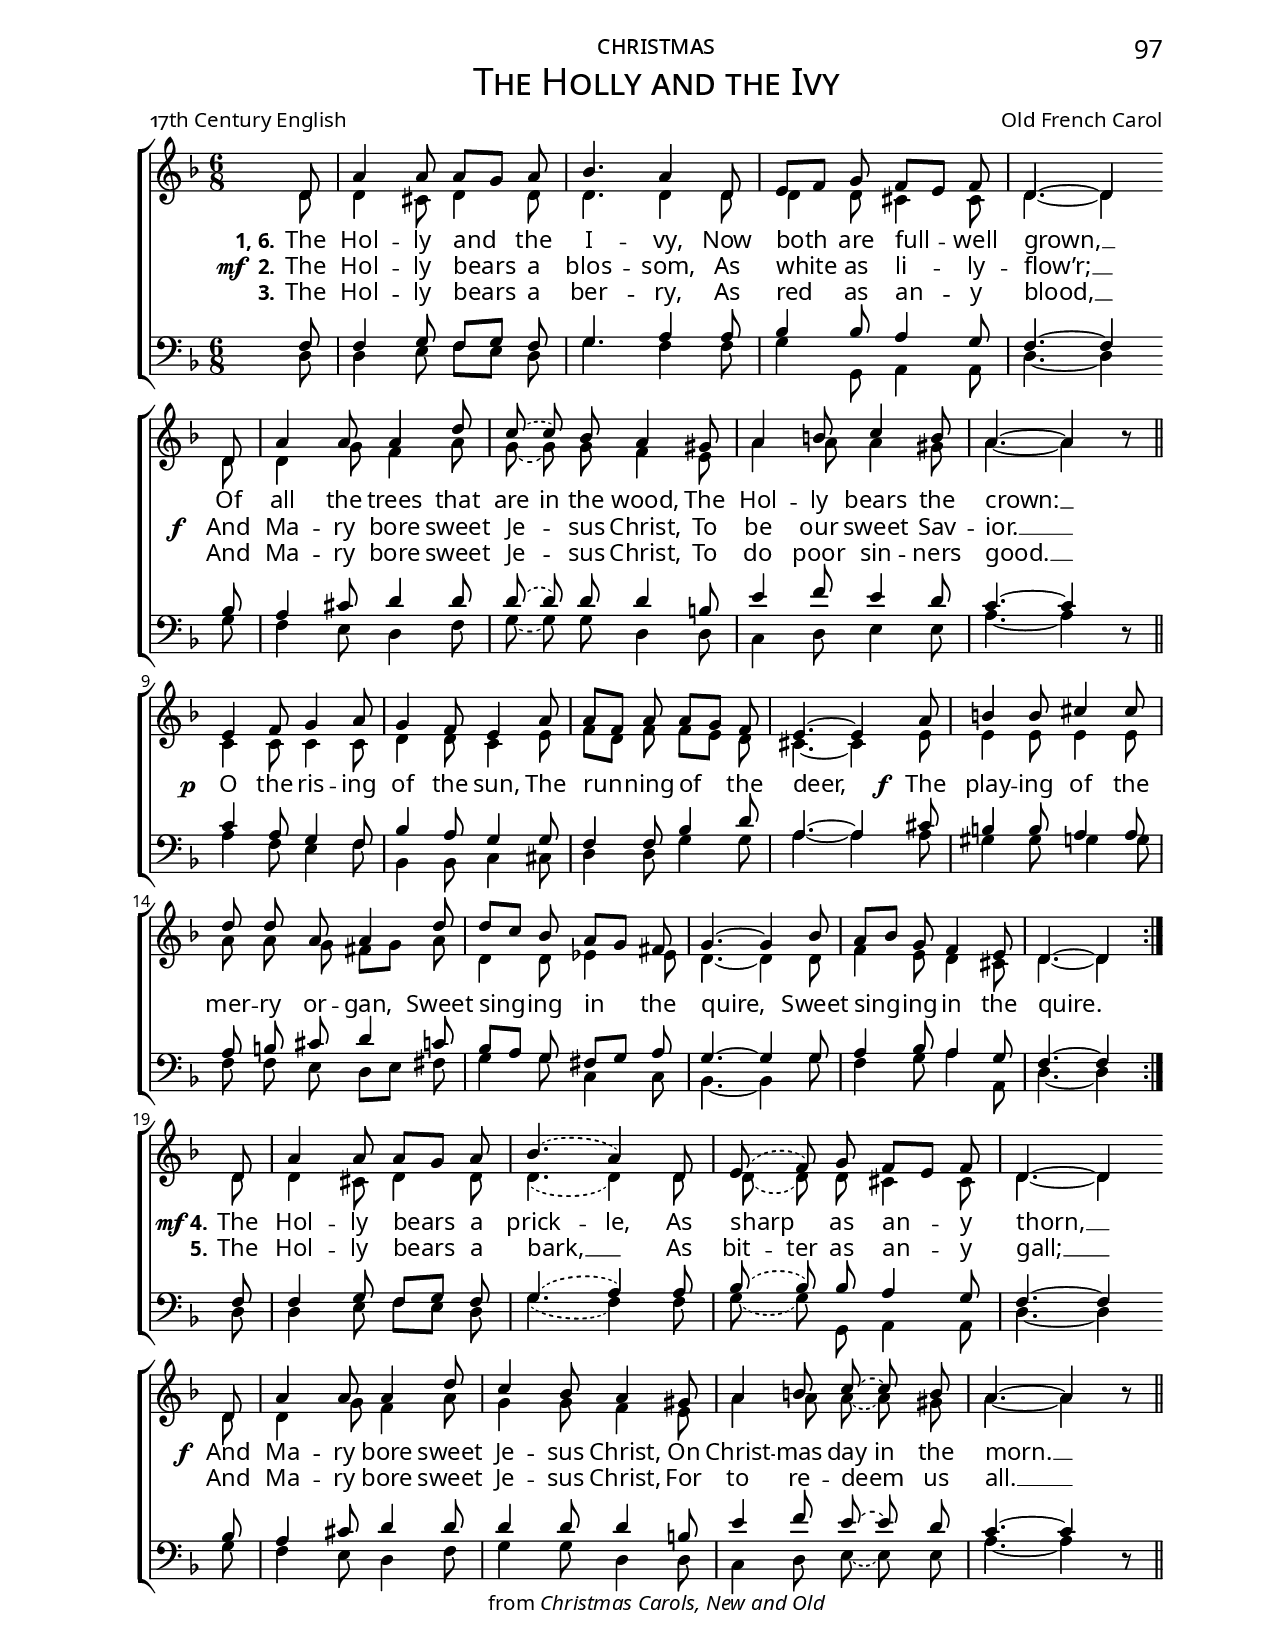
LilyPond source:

\version "2.14.2"
\include "util.ly"
\header {
  title = \markup{\override #'(font-name . "Garamond Premr Pro Smbd Subh"){ \abs-fontsize #18 \smallCapsOldStyle"The Holly and the Ivy"}}
  poet = \markup\oldStyleNum"17th Century English"
  composer = \markup\oldStyleNum"Old French Carol"
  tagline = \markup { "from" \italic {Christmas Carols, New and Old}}
}
\paper {
  %print-all-headers = ##t
  paper-height = 11\in
  paper-width = 8.5\in
  indent = 0\in
  %system-system-spacing = #'((basic-distance . 10) (padding . 0))
  system-system-spacing =
    #'((basic-distance . 0)
       (minimum-distance . 0)
       (padding . -5)
       (stretchability . 100))
  last-bottom-spacing =
    #'((basic-distance . -10)
       (minimum-distance . -10)
       (padding . 0)
       (stretchability . 0))
  ragged-last-bottom = ##f
  ragged-bottom = ##f
  two-sided = ##t
  inner-margin = 1\in
  outer-margin = 0.75\in
  top-margin = 0.26\in
  bottom-margin = 0.25\in
  first-page-number = #097
  print-first-page-number = ##t
  headerLine = \markup{ \smallCapsOldStyle"christmas"}
  oddHeaderMarkup = \markup\fill-line{
     \abs-fontsize #12.5
     \combine 
        \fill-line{"" \on-the-fly #print-page-number-check-first
        \oldStylePageNum""
        }
        \fill-line{\headerLine}
  }
  evenHeaderMarkup = \markup {
     \abs-fontsize #12.5
     \combine
        \on-the-fly #print-page-number-check-first
        \oldStylePageNum""
        \fill-line{\headerLine}
  }
}
#(set-global-staff-size 18) \paper{ #(define fonts (make-pango-font-tree "Garamond Premr Pro" "Garamond Premr Pro" "Garamond Premr Pro" (/ 18 20))) }
global = {
  \key f \major
  \time 6/8
  \autoBeamOff
  \override DynamicLineSpanner #'staff-padding = #0.0
  \override DynamicLineSpanner #'Y-extent = #'(-1 . 1)
}

sopMusic = \relative c' {
  \partial 8 d8 |
  a'4 a8 a[ g] a |
  bes4. a4 d,8 |
  e[ f] g f[ e] f |
  
  d4.~ d4 \bar""\break d8 |
  a'4 a8 a4 d8 |
  \slurDashed
  c8( c) bes8 a4 gis8 |
  a4 b8 c4 b8 |
  
  a4.~ a4 bes8\rest \bar "||" \break
  e,4 f8 g4 a8 |
  g4 f8 e4 a8 |
  a[ f] a a[ g] f |
  
  e4.~ e4 a8 |
  b4 b8 cis4 cis8 |
  d8 d8 a a4 d8 |
  
  d[ c] bes a[ g] fis |
  g4.~ g4 bes8 |
  a[ bes] g f4 e8 |
  \partial 8*5 d4.~ d4 \bar ":|." \break
  
  
  
  
  \partial 8 d8 |
  a'4 a8 a[ g] a |
  bes4.( a4) d,8 |
  e( f) g f[ e] f |
  
  d4.~ d4 \bar""\break d8 |
  a'4 a8 a4 d8 |
  c4 bes8 a4 gis8 |
  \tieDashed
  a4 b8 c8~ c b8 |
  
  \tieSolid
  a4.~ a4 bes8\rest \bar "||" 
}
sopWords = \lyricmode {
  
}

altoMusic = \relative c' {
  d8 |
  d4 cis8 d4 d8 |
  d4. d4 d8 |
  d4 d8 cis4 cis8 |
  
  d4.~ d4 d8 |
  d4 g8 f4 a8 |
  \slurDashed
  g8( g) g8 f4 e8 |
  a4 a8 a4 gis8 |
  
  a4.~ a4 s8 |
  c,4 c8 c4 c8 |
  d4 d8 c4 e8 |
  f[ d] f f[ e] d |
  
  cis4.~ cis4 e8 |
  e4 e8 e4 e8 |
  a a g fis[ g] a |
  
  d,4 d8 ees4 ees8 |
  d4.~ d4 d8 |
  f4 e8 d4 cis8 |
  d4.~ d4 |
  
  
  
  d8 |
  d4 cis8 d4 d8 |
  d4.( d4) d8 |
  d8( d) d8 cis4 cis8 |
  
  d4.~ d4 d8 |
  d4 g8 f4 a8 |
  g4 g8 f4 e8 |
  \tieDashed
  a4 a8 a~ a gis8 |
  
  \tieSolid
  a4.~ a4 s8 |
}
altoWords = {
  \dropLyricsXI
  \lyricmode {
    \set stanza = #"1, 6."
    The Hol -- ly and the I -- vy,
    Now both are full -- well grown, __
    \set ignoreMelismata = ##t
    Of all the trees that are in the wood,
    \unset ignoreMelismata
    The Hol -- ly bears the crown: __
  }
  \set stanza = \markup\dynamic"p  "
  \lyricmode {
    O the ris -- ing of the sun,
    The run -- ning of the deer,
  }
  \set stanza = \markup\dynamic"   f "
  \lyricmode {
    The play -- ing of the mer -- ry or -- gan,
    Sweet sing -- ing in the quire,
    Sweet sing -- ing in the quire.
    
  }
  \set stanza = \markup{\dynamic" mf" "4."}
  \lyricmode {
    The Hol -- ly bears a \set ignoreMelismata = ##t
    prick -- le,
    \unset ignoreMelismata
    As sharp as an -- y thorn, __
  }
  \set stanza = \markup\dynamic"f "
  \lyricmode {
    And Ma -- ry bore sweet Je -- sus Christ,
    On Christ -- mas \set ignoreMelismata = ##t day in the morn. __ _
  }
}
altoWordsII = {
  \dropLyricsXI
  \set stanza = \markup{\dynamic"mf " "2."}
  \lyricmode {
    The Hol -- ly bears a blos -- som,
    As white as li -- ly -- flow’r; __
  }
  \set stanza = \markup\dynamic"f  "
  \lyricmode {
    And Ma -- ry bore sweet Je -- sus Christ,
    To be our sweet Sav -- ior. __ ""
    
    \repeat unfold 33 \skip1
    \set stanza = #"5."
    The Hol -- ly bears a bark, __
    \set ignoreMelismata = ##t
    As bit -- ter 
    \unset ignoreMelismata
    as an -- y gall; __
    And Ma -- ry bore sweet Je -- sus Christ,
    For to re -- deem us all. __
  }
}
altoWordsIII = \lyricmode {
  \dropLyricsXI
  \set stanza = #"3."
  The Hol -- ly bears a ber -- ry,
  As red as an -- y blood, __
  And Ma -- ry bore sweet Je -- sus Christ,
  To do poor sin -- ners good. __
}
altoWordsIV = \lyricmode {
}
altoWordsV = \lyricmode {
}
altoWordsVI = \lyricmode {
  \set stanza = #"6."
}
tenorMusic = \relative c {
  f8 |
  f4 g8 f[ g] f |
  g4. a4 a8 |
  bes4 bes8 a4 g8 |
  
  f4.~f4 bes8 |
  a4 cis8 d4 d8 |
  \slurDashed
  d8( d) d8 d4 b8 |
  e4 f8 e4 d8 |
  
  c4.~ c4 s8 |
  c4 a8 g4 f8 |
  bes4 a8 g4 g8 |
  f4 f8 bes4 d8 |
  
  a4.~ a4 cis8 |
  b4 b8 a4 a8 |
  a b cis d4 c8 |
  
  bes[ a] g fis[ g] a |
  g4.~ g4 g8 |
  a4 bes8 a4 g8 |
  f4.~ f4 |
  
  
  
  
  
  f8 |
  f4 g8 f[ g] f |
  g4.( a4) a8 |
  bes8( bes) bes8 a4 g8 |
  
  f4.~f4 bes8 |
  a4 cis8 d4 d8 |
  d4 d8 d4 b8 |
  \tieDashed
  e4 f8 e~ e d8 |
  
  \tieSolid
  c4.~ c4 s8 |
}
tenorWords = \lyricmode {

}

bassMusic = \relative c {
  d8 |
  d4 e8 f[ e] d |
  g4. f4 f8 |
  g4 g,8 a4 a8 |
  
  d4.~ d4 g8 |
  f4 e8 d4 f8 |
  \slurDashed
  g8( g) g8 d4 d8 |
  c4 d8 e4 e8 |
  
  a4.~ a4 d,8\rest |
  a'4 f8 e4 f8 |
  bes,4 bes8 c4 cis8 |
  d4 d8 g4 g8 |
  
  a4.~ a4 a8 |
  gis4 gis8 g4 g8 |
  f f e d[ e] fis |
  
  g4 g8 c,4 c8 bes4.~ bes4 g'8 |
  f4 g8 a4 a,8 |
  d4.~ d4 |
  
  
  
  
  d8 |
  d4 e8 f[ e] d |
  g4.( f4) f8 |
  g8( g) g,8 a4 a8 |
  
  d4.~ d4 g8 |
  f4 e8 d4 f8 |
  g4 g8 d4 d8 |
  \tieDashed
  c4 d8 e~ e e8 |
  
  \tieSolid
  a4.~ a4 d,8\rest |
}
bassWords = \lyricmode {

}

pianoRH = \relative c' {
  
}
pianoLH = \relative c' {
  
}

\score {
  <<
   \new ChoirStaff <<
%    \new Lyrics = sopranos \with { \override VerticalAxisGroup #'nonstaff-relatedstaff-spacing = #'((basic-distance . 1)) }
    \new Staff = women <<
      \new Voice = "sopranos" { \voiceOne << \global \sopMusic >> }
      \new Voice = "altos" { \voiceTwo << \global \altoMusic >> }
    >>
    \new Lyrics \with { alignAboveContext = #"women" \override VerticalAxisGroup #'nonstaff-relatedstaff-spacing = #'((basic-distance . 1))} \lyricsto "sopranos" \sopWords
    \new Lyrics = "altosVI"  \with { alignBelowContext = #"women" \override VerticalAxisGroup #'nonstaff-relatedstaff-spacing = #'((basic-distance . 1))} \lyricsto "sopranos" \altoWordsVI
    \new Lyrics = "altosV"  \with { alignBelowContext = #"women" \override VerticalAxisGroup #'nonstaff-relatedstaff-spacing = #'((basic-distance . 1))} \lyricsto "sopranos" \altoWordsV
    \new Lyrics = "altosIV"  \with { alignBelowContext = #"women" \override VerticalAxisGroup #'nonstaff-relatedstaff-spacing = #'((basic-distance . 1))} \lyricsto "sopranos" \altoWordsIV
    \new Lyrics = "altosIII"  \with { alignBelowContext = #"women" \override VerticalAxisGroup #'nonstaff-relatedstaff-spacing = #'((basic-distance . 1))} \lyricsto "sopranos" \altoWordsIII
    \new Lyrics = "altosII"  \with { alignBelowContext = #"women" \override VerticalAxisGroup #'nonstaff-relatedstaff-spacing = #'((basic-distance . 1))} \lyricsto "sopranos" \altoWordsII
    \new Lyrics = "altos"  \with { alignBelowContext = #"women" \override VerticalAxisGroup #'nonstaff-relatedstaff-spacing = #'((padding . -0.9))} \lyricsto "sopranos" \altoWords
    \new Staff = men <<
      \clef bass
      \new Voice = "tenors" { \voiceOne << \global \tenorMusic >> }
      \new Voice = "basses" { \voiceTwo << \global \bassMusic >> }
    >>
    \new Lyrics \with { alignAboveContext = #"men" \override VerticalAxisGroup #'nonstaff-relatedstaff-spacing = #'((basic-distance . 1)) } \lyricsto "tenors" \tenorWords
    \new Lyrics \with { alignBelowContext = #"men" \override VerticalAxisGroup #'nonstaff-relatedstaff-spacing = #'((basic-distance . 1)) } \lyricsto "basses" \bassWords
  >>
%    \new PianoStaff << \new Staff { \new Voice { \pianoRH } } \new Staff { \clef "bass" \pianoLH } >>
  >>
  \layout {
  \context {
    \Lyrics
    \override LyricText #'font-size = #1.3
  }
    \context {
      \Score
      %\override SpacingSpanner #'base-shortest-duration = #(ly:make-moment 1 8)
      %\override SpacingSpanner #'common-shortest-duration = #(ly:make-moment 1 4)
    }
    \context {
      % Remove all empty staves
      % \Staff \RemoveEmptyStaves \override VerticalAxisGroup #'remove-first = ##t
    }
    \context {
      \Lyrics
      \override LyricText #'X-offset = #center-on-word
    }
  }
}

